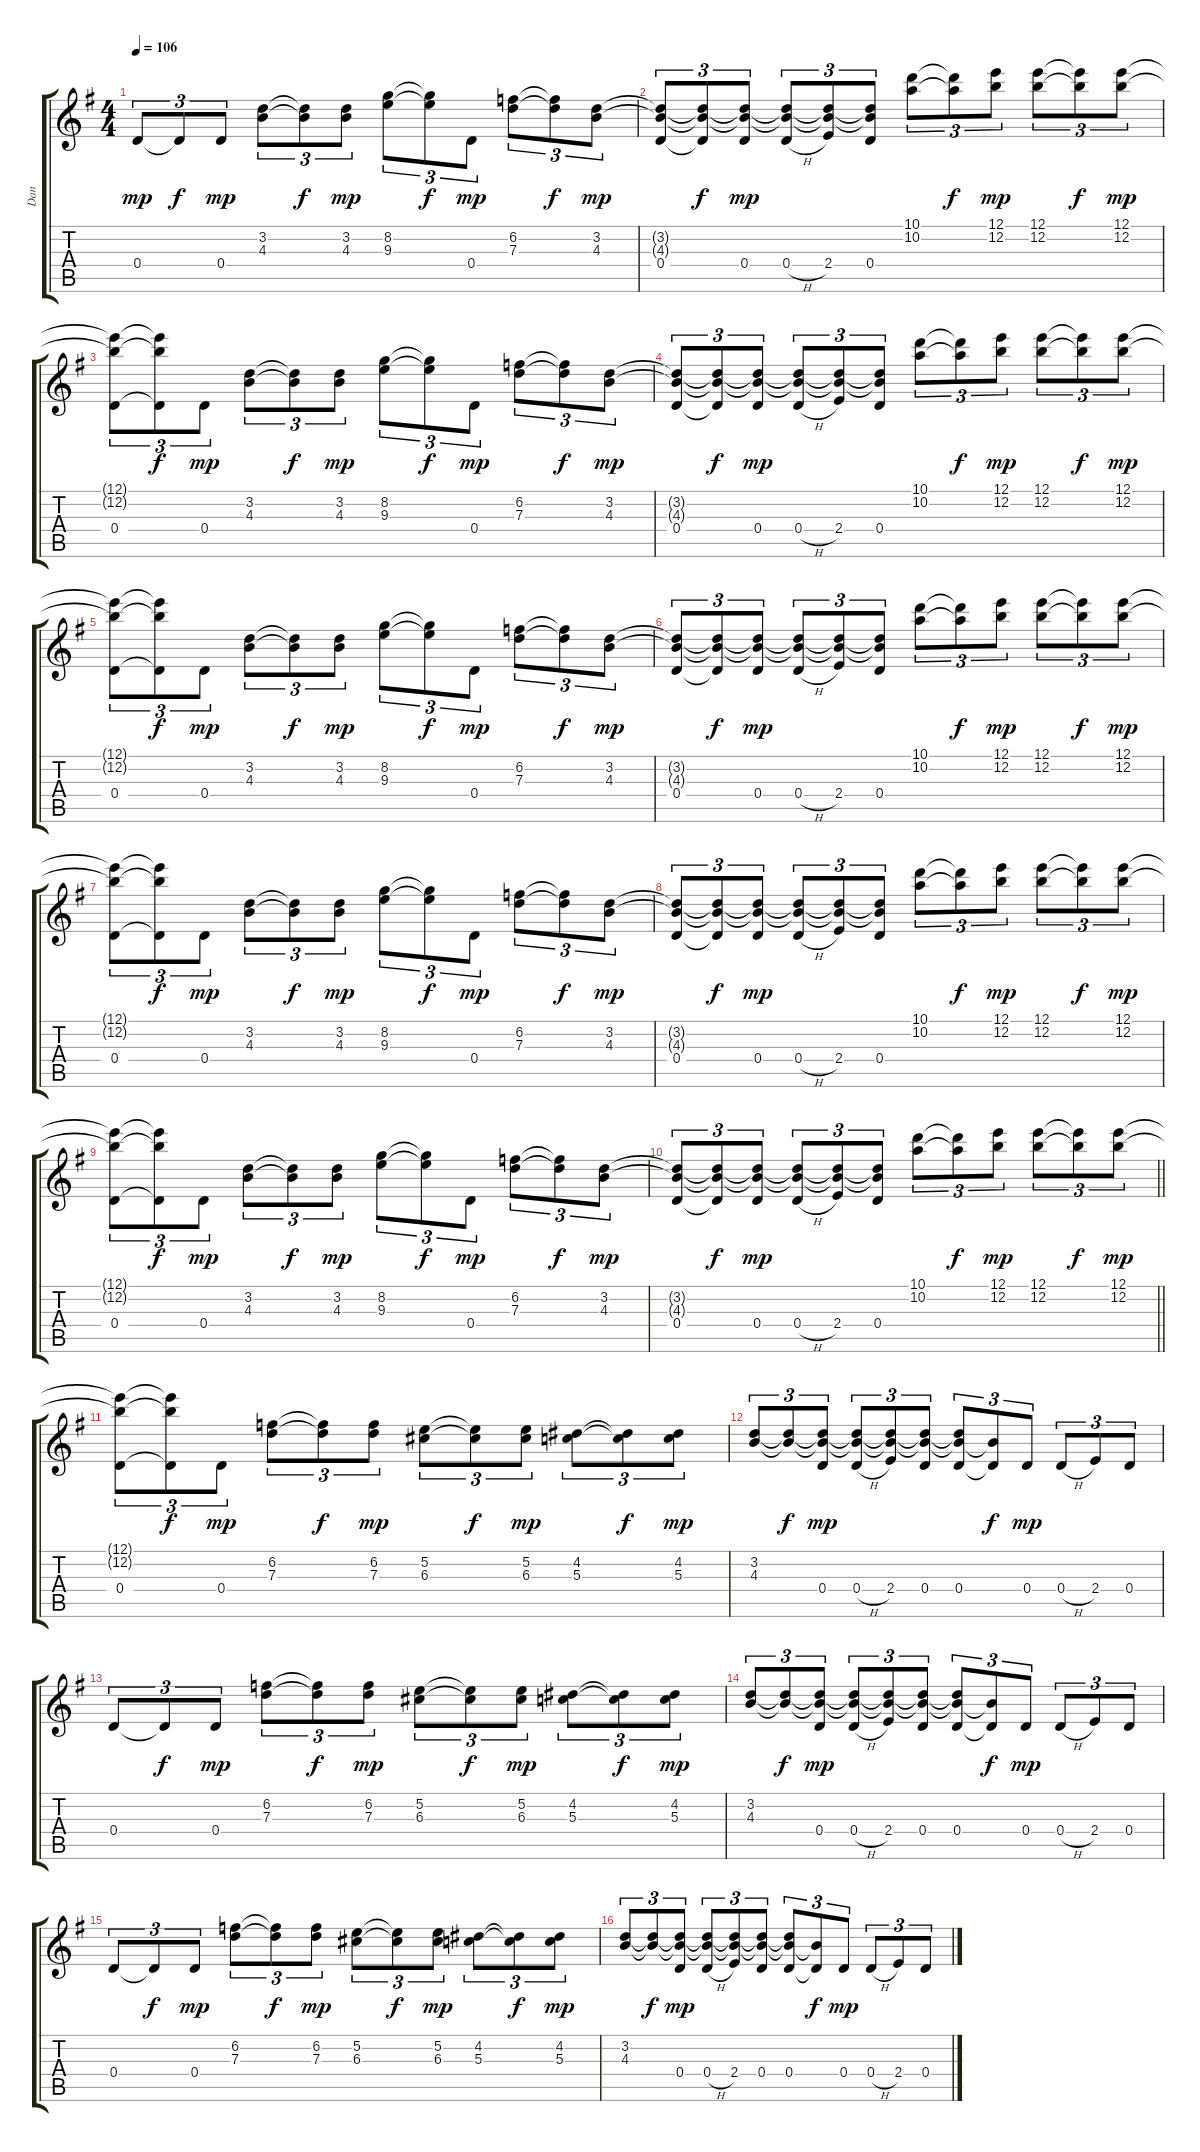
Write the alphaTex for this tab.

\track ("Dan" "Dan") {instrument overdrivenguitar}
\staff {score tabs}
\tuning (E4 B3 G3 D3 A2 E2) {hide}
\ts (4 4)
\tempo 106
\clef g2
\ks g
0.4.8{tu (3 2) dy mp} 0.4{t}.8{tu (3 2) dy f} 0.4.8{tu (3 2) dy mp} (3.2 4.3).8{tu (3 2)} (3.2{t} 4.3{t}).8{tu (3 2) dy f} (3.2 4.3).8{tu (3 2) dy mp} (8.2 9.3).8{tu (3 2)} (8.2{t} 9.3{t}).8{tu (3 2) dy f} 0.4.8{tu (3 2) dy mp} (6.2 7.3).8{tu (3 2)} (6.2{t} 7.3{t}).8{tu (3 2) dy f} (3.2 4.3).8{tu (3 2) dy mp} |
(3.2{t} 4.3{t} 0.4).8{tu (3 2)} (3.2{t} 4.3{t} 0.4{t}).8{tu (3 2) dy f} (3.2{t} 4.3{t} 0.4).8{tu (3 2) dy mp} (3.2{t} 4.3{t} 0.4{h}).8{tu (3 2)} (3.2{t} 4.3{t} 2.4).8{tu (3 2)} (3.2{t} 4.3{t} 0.4).8{tu (3 2)} (10.1 10.2).8{tu (3 2)} (10.1{t} 10.2{t}).8{tu (3 2) dy f} (12.1 12.2).8{tu (3 2) dy mp} (12.1 12.2).8{tu (3 2)} (12.1{t} 12.2{t}).8{tu (3 2) dy f} (12.1 12.2).8{tu (3 2) dy mp} |
(12.1{t} 12.2{t} 0.4).8{tu (3 2)} (12.1{t} 12.2{t} 0.4{t}).8{tu (3 2) dy f} 0.4.8{tu (3 2) dy mp} (3.2 4.3).8{tu (3 2)} (3.2{t} 4.3{t}).8{tu (3 2) dy f} (3.2 4.3).8{tu (3 2) dy mp} (8.2 9.3).8{tu (3 2)} (8.2{t} 9.3{t}).8{tu (3 2) dy f} 0.4.8{tu (3 2) dy mp} (6.2 7.3).8{tu (3 2)} (6.2{t} 7.3{t}).8{tu (3 2) dy f} (3.2 4.3).8{tu (3 2) dy mp} |
(3.2{t} 4.3{t} 0.4).8{tu (3 2)} (3.2{t} 4.3{t} 0.4{t}).8{tu (3 2) dy f} (3.2{t} 4.3{t} 0.4).8{tu (3 2) dy mp} (3.2{t} 4.3{t} 0.4{h}).8{tu (3 2)} (3.2{t} 4.3{t} 2.4).8{tu (3 2)} (3.2{t} 4.3{t} 0.4).8{tu (3 2)} (10.1 10.2).8{tu (3 2)} (10.1{t} 10.2{t}).8{tu (3 2) dy f} (12.1 12.2).8{tu (3 2) dy mp} (12.1 12.2).8{tu (3 2)} (12.1{t} 12.2{t}).8{tu (3 2) dy f} (12.1 12.2).8{tu (3 2) dy mp} |
(12.1{t} 12.2{t} 0.4).8{tu (3 2)} (12.1{t} 12.2{t} 0.4{t}).8{tu (3 2) dy f} 0.4.8{tu (3 2) dy mp} (3.2 4.3).8{tu (3 2)} (3.2{t} 4.3{t}).8{tu (3 2) dy f} (3.2 4.3).8{tu (3 2) dy mp} (8.2 9.3).8{tu (3 2)} (8.2{t} 9.3{t}).8{tu (3 2) dy f} 0.4.8{tu (3 2) dy mp} (6.2 7.3).8{tu (3 2)} (6.2{t} 7.3{t}).8{tu (3 2) dy f} (3.2 4.3).8{tu (3 2) dy mp} |
(3.2{t} 4.3{t} 0.4).8{tu (3 2)} (3.2{t} 4.3{t} 0.4{t}).8{tu (3 2) dy f} (3.2{t} 4.3{t} 0.4).8{tu (3 2) dy mp} (3.2{t} 4.3{t} 0.4{h}).8{tu (3 2)} (3.2{t} 4.3{t} 2.4).8{tu (3 2)} (3.2{t} 4.3{t} 0.4).8{tu (3 2)} (10.1 10.2).8{tu (3 2)} (10.1{t} 10.2{t}).8{tu (3 2) dy f} (12.1 12.2).8{tu (3 2) dy mp} (12.1 12.2).8{tu (3 2)} (12.1{t} 12.2{t}).8{tu (3 2) dy f} (12.1 12.2).8{tu (3 2) dy mp} |
(12.1{t} 12.2{t} 0.4).8{tu (3 2)} (12.1{t} 12.2{t} 0.4{t}).8{tu (3 2) dy f} 0.4.8{tu (3 2) dy mp} (3.2 4.3).8{tu (3 2)} (3.2{t} 4.3{t}).8{tu (3 2) dy f} (3.2 4.3).8{tu (3 2) dy mp} (8.2 9.3).8{tu (3 2)} (8.2{t} 9.3{t}).8{tu (3 2) dy f} 0.4.8{tu (3 2) dy mp} (6.2 7.3).8{tu (3 2)} (6.2{t} 7.3{t}).8{tu (3 2) dy f} (3.2 4.3).8{tu (3 2) dy mp} |
(3.2{t} 4.3{t} 0.4).8{tu (3 2)} (3.2{t} 4.3{t} 0.4{t}).8{tu (3 2) dy f} (3.2{t} 4.3{t} 0.4).8{tu (3 2) dy mp} (3.2{t} 4.3{t} 0.4{h}).8{tu (3 2)} (3.2{t} 4.3{t} 2.4).8{tu (3 2)} (3.2{t} 4.3{t} 0.4).8{tu (3 2)} (10.1 10.2).8{tu (3 2)} (10.1{t} 10.2{t}).8{tu (3 2) dy f} (12.1 12.2).8{tu (3 2) dy mp} (12.1 12.2).8{tu (3 2)} (12.1{t} 12.2{t}).8{tu (3 2) dy f} (12.1 12.2).8{tu (3 2) dy mp} |
(12.1{t} 12.2{t} 0.4).8{tu (3 2)} (12.1{t} 12.2{t} 0.4{t}).8{tu (3 2) dy f} 0.4.8{tu (3 2) dy mp} (3.2 4.3).8{tu (3 2)} (3.2{t} 4.3{t}).8{tu (3 2) dy f} (3.2 4.3).8{tu (3 2) dy mp} (8.2 9.3).8{tu (3 2)} (8.2{t} 9.3{t}).8{tu (3 2) dy f} 0.4.8{tu (3 2) dy mp} (6.2 7.3).8{tu (3 2)} (6.2{t} 7.3{t}).8{tu (3 2) dy f} (3.2 4.3).8{tu (3 2) dy mp} |
\barLineRight lightlight
(3.2{t} 4.3{t} 0.4).8{tu (3 2)} (3.2{t} 4.3{t} 0.4{t}).8{tu (3 2) dy f} (3.2{t} 4.3{t} 0.4).8{tu (3 2) dy mp} (3.2{t} 4.3{t} 0.4{h}).8{tu (3 2)} (3.2{t} 4.3{t} 2.4).8{tu (3 2)} (3.2{t} 4.3{t} 0.4).8{tu (3 2)} (10.1 10.2).8{tu (3 2)} (10.1{t} 10.2{t}).8{tu (3 2) dy f} (12.1 12.2).8{tu (3 2) dy mp} (12.1 12.2).8{tu (3 2)} (12.1{t} 12.2{t}).8{tu (3 2) dy f} (12.1 12.2).8{tu (3 2) dy mp} |
(12.1{t} 12.2{t} 0.4).8{tu (3 2)} (12.1{t} 12.2{t} 0.4{t}).8{tu (3 2) dy f} 0.4.8{tu (3 2) dy mp} (6.2 7.3).8{tu (3 2)} (6.2{t} 7.3{t}).8{tu (3 2) dy f} (6.2 7.3).8{tu (3 2) dy mp} (5.2 6.3).8{tu (3 2)} (5.2{t} 6.3{t}).8{tu (3 2) dy f} (5.2 6.3).8{tu (3 2) dy mp} (4.2 5.3).8{tu (3 2)} (4.2{t} 5.3{t}).8{tu (3 2) dy f} (4.2 5.3).8{tu (3 2) dy mp} |
(3.2 4.3).8{tu (3 2)} (3.2{t} 4.3{t}).8{tu (3 2) dy f} (3.2{t} 4.3{t} 0.4).8{tu (3 2) dy mp} (3.2{t} 4.3{t} 0.4{h}).8{tu (3 2)} (3.2{t} 4.3{t} 2.4).8{tu (3 2)} (3.2{t} 4.3{t} 0.4).8{tu (3 2)} (3.2{t} 4.3{t} 0.4).8{tu (3 2)} (4.3{t} 0.4{t}).8{tu (3 2) dy f} 0.4.8{tu (3 2) dy mp} 0.4{h}.8{tu (3 2)} 2.4.8{tu (3 2)} 0.4.8{tu (3 2)} |
0.4.8{tu (3 2)} 0.4{t}.8{tu (3 2) dy f} 0.4.8{tu (3 2) dy mp} (6.2 7.3).8{tu (3 2)} (6.2{t} 7.3{t}).8{tu (3 2) dy f} (6.2 7.3).8{tu (3 2) dy mp} (5.2 6.3).8{tu (3 2)} (5.2{t} 6.3{t}).8{tu (3 2) dy f} (5.2 6.3).8{tu (3 2) dy mp} (4.2 5.3).8{tu (3 2)} (4.2{t} 5.3{t}).8{tu (3 2) dy f} (4.2 5.3).8{tu (3 2) dy mp} |
(3.2 4.3).8{tu (3 2)} (3.2{t} 4.3{t}).8{tu (3 2) dy f} (3.2{t} 4.3{t} 0.4).8{tu (3 2) dy mp} (3.2{t} 4.3{t} 0.4{h}).8{tu (3 2)} (3.2{t} 4.3{t} 2.4).8{tu (3 2)} (3.2{t} 4.3{t} 0.4).8{tu (3 2)} (3.2{t} 4.3{t} 0.4).8{tu (3 2)} (4.3{t} 0.4{t}).8{tu (3 2) dy f} 0.4.8{tu (3 2) dy mp} 0.4{h}.8{tu (3 2)} 2.4.8{tu (3 2)} 0.4.8{tu (3 2)} |
0.4.8{tu (3 2)} 0.4{t}.8{tu (3 2) dy f} 0.4.8{tu (3 2) dy mp} (6.2 7.3).8{tu (3 2)} (6.2{t} 7.3{t}).8{tu (3 2) dy f} (6.2 7.3).8{tu (3 2) dy mp} (5.2 6.3).8{tu (3 2)} (5.2{t} 6.3{t}).8{tu (3 2) dy f} (5.2 6.3).8{tu (3 2) dy mp} (4.2 5.3).8{tu (3 2)} (4.2{t} 5.3{t}).8{tu (3 2) dy f} (4.2 5.3).8{tu (3 2) dy mp} |
(3.2 4.3).8{tu (3 2)} (3.2{t} 4.3{t}).8{tu (3 2) dy f} (3.2{t} 4.3{t} 0.4).8{tu (3 2) dy mp} (3.2{t} 4.3{t} 0.4{h}).8{tu (3 2)} (3.2{t} 4.3{t} 2.4).8{tu (3 2)} (3.2{t} 4.3{t} 0.4).8{tu (3 2)} (3.2{t} 4.3{t} 0.4).8{tu (3 2)} (4.3{t} 0.4{t}).8{tu (3 2) dy f} 0.4.8{tu (3 2) dy mp} 0.4{h}.8{tu (3 2)} 2.4.8{tu (3 2)} 0.4.8{tu (3 2)}
